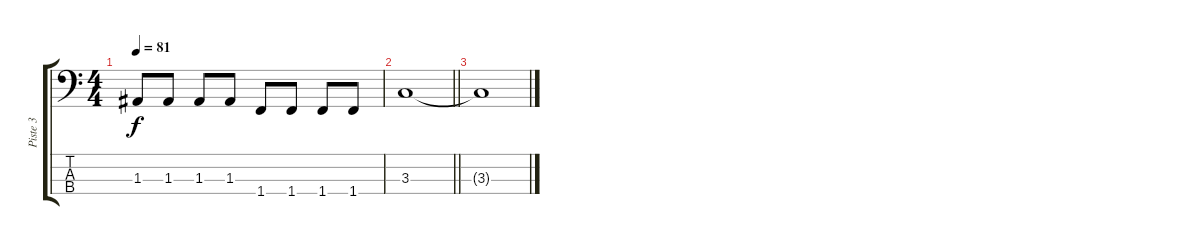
\track ("Piste 3" "Piste 3") {instrument electricbassfinger}
\staff {score tabs}
\tuning (G2 D2 A1 E1) {hide}
\ts (4 4)
\tempo 81
\clef f4
\ks c
1.3.8{dy f} 1.3.8 1.3.8 1.3.8 1.4.8 1.4.8 1.4.8 1.4.8 |
\barLineRight lightlight
3.3.1 |
3.3{t}.1
